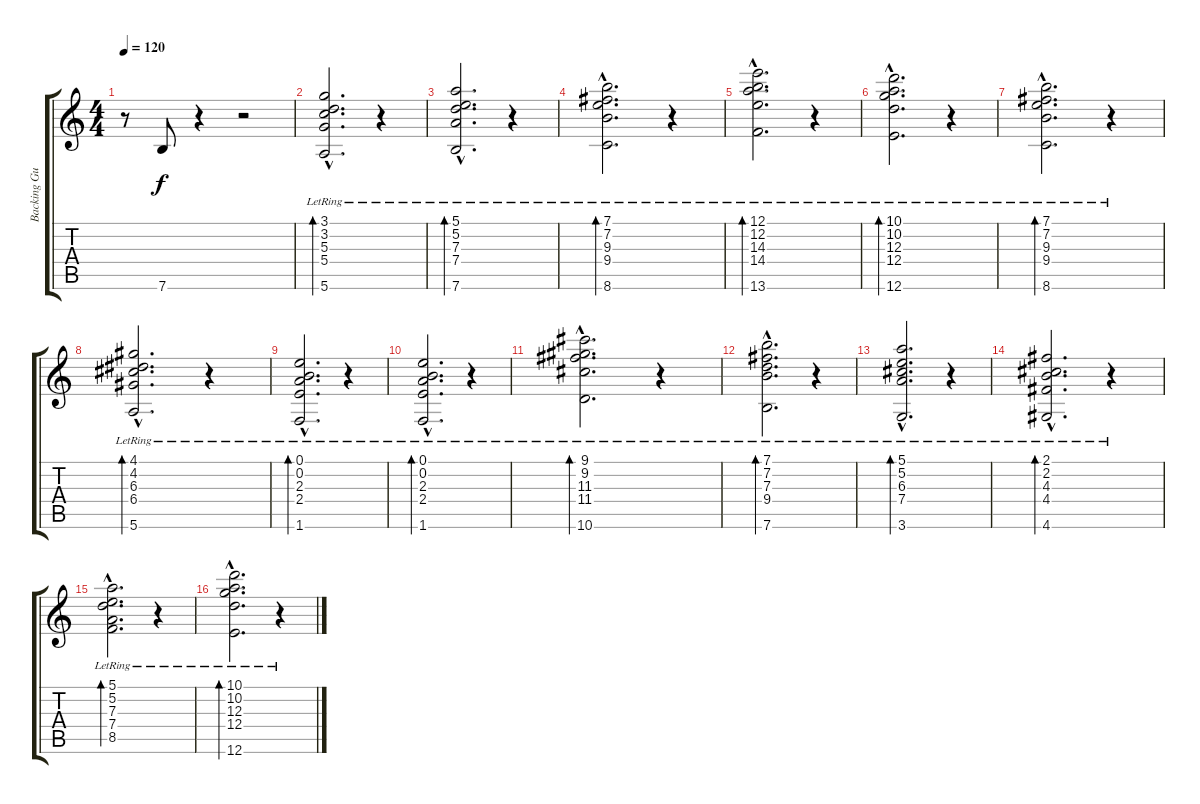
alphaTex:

\track ("Backing Guitar" "Backing Gu") {instrument distortionguitar}
\staff {score tabs}
\tuning (E4 B3 G3 D3 A2 E2) {hide}
\ts (4 4)
\tempo 120
\clef g2
\ks c
r.8{dy f} 7.6.8 r.4 r.2 |
(3.1{hac lr} 3.2{hac lr} 5.3{hac lr} 5.4{hac lr} 5.6{hac lr}).2{d bd 240 instrument electricguitarclean} r.4 |
(5.1{hac lr} 5.2{hac lr} 7.3{hac lr} 7.4{hac lr} 7.6{hac lr}).2{d bd 240} r.4 |
(7.1{hac lr} 7.2{hac lr} 9.3{hac lr} 9.4{hac lr} 8.6{hac lr}).2{d bd 240} r.4 |
(12.1{hac lr} 12.2{hac lr} 14.3{hac lr} 14.4{hac lr} 13.6{hac lr}).2{d bd 240} r.4 |
(10.1{hac lr} 10.2{hac lr} 12.3{hac lr} 12.4{hac lr} 12.6{hac lr}).2{d bd 240} r.4 |
(7.1{hac lr} 7.2{hac lr} 9.3{hac lr} 9.4{hac lr} 8.6{hac lr}).2{d bd 240} r.4 |
(4.1{hac lr} 4.2{hac lr} 6.3{hac lr} 6.4{hac lr} 5.6{hac lr}).2{d bd 240} r.4 |
(0.1{hac lr} 0.2{hac lr} 2.3{hac lr} 2.4{hac lr} 1.6{hac lr}).2{d bd 240} r.4 |
(0.1{hac lr} 0.2{hac lr} 2.3{hac lr} 2.4{hac lr} 1.6{hac lr}).2{d bd 240} r.4 |
(9.1{hac lr} 9.2{hac lr} 11.3{hac lr} 11.4{hac lr} 10.6{hac lr}).2{d bd 240} r.4 |
(7.1{hac lr} 7.2{hac lr} 7.3{hac lr} 9.4{hac lr} 7.6{hac lr}).2{d bd 240} r.4 |
(5.1{hac lr} 5.2{hac lr} 6.3{hac lr} 7.4{hac lr} 3.6{hac lr}).2{d bd 240} r.4 |
(2.1{hac lr} 2.2{hac lr} 4.3{hac lr} 4.4{hac lr} 4.6{hac lr}).2{d bd 240} r.4 |
(5.1{hac lr} 5.2{hac lr} 7.3{hac lr} 7.4{hac lr} 8.5{hac}).2{d bd 240} r.4 |
(10.1{hac lr} 10.2{hac lr} 12.3{hac lr} 12.4{hac lr} 12.6{hac lr}).2{d bd 240} r.4
